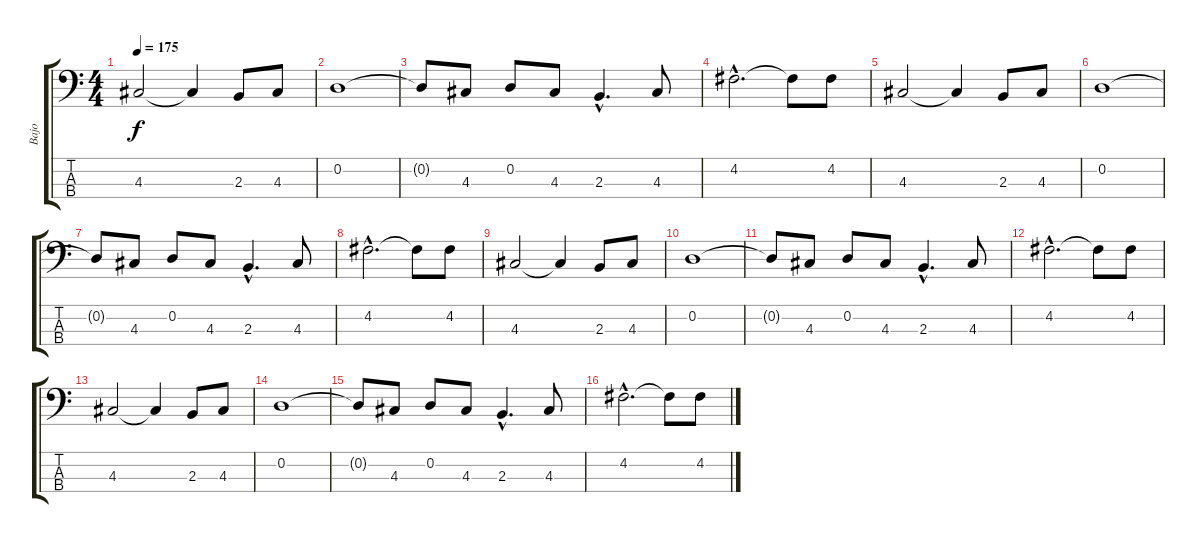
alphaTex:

\track ("Bajo" "Bajo") {instrument electricbassfinger}
\staff {score tabs}
\tuning (G2 D2 A1 E1) {hide}
\ts (4 4)
\tempo 175
\clef f4
\ks c
4.3.2{dy f} 4.3{t}.4 2.3.8 4.3.8 |
0.2.1 |
0.2{t}.8 4.3.8 0.2.8 4.3.8 2.3{hac}.4{d} 4.3.8 |
4.2{hac}.2{d} 4.2{t}.8 4.2.8 |
4.3.2 4.3{t}.4 2.3.8 4.3.8 |
0.2.1 |
0.2{t}.8 4.3.8 0.2.8 4.3.8 2.3{hac}.4{d} 4.3.8 |
4.2{hac}.2{d} 4.2{t}.8 4.2.8 |
4.3.2 4.3{t}.4 2.3.8 4.3.8 |
0.2.1 |
0.2{t}.8 4.3.8 0.2.8 4.3.8 2.3{hac}.4{d} 4.3.8 |
4.2{hac}.2{d} 4.2{t}.8 4.2.8 |
4.3.2 4.3{t}.4 2.3.8 4.3.8 |
0.2.1 |
0.2{t}.8 4.3.8 0.2.8 4.3.8 2.3{hac}.4{d} 4.3.8 |
4.2{hac}.2{d} 4.2{t}.8 4.2.8
